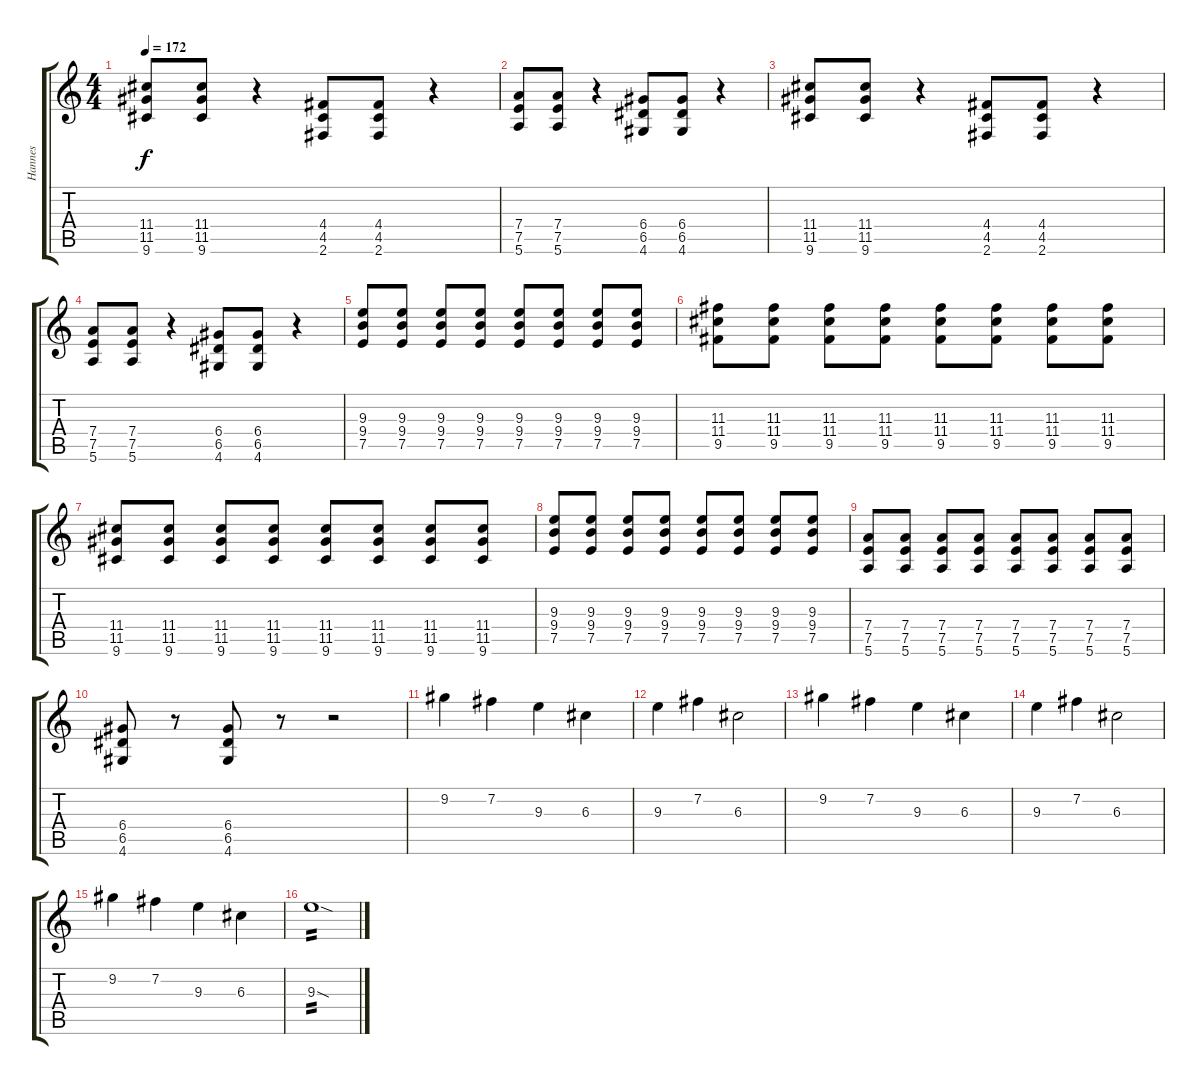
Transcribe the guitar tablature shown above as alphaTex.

\track ("Hannes" "Hannes") {instrument distortionguitar}
\staff {score tabs}
\tuning (E4 B3 G3 D3 A2 E2) {hide}
\ts (4 4)
\tempo 172
\clef g2
\ks c
(11.4 11.5 9.6).8{dy f} (11.4 11.5 9.6).8 r.4 (4.4 4.5 2.6).8 (4.4 4.5 2.6).8 r.4 |
(7.4 7.5 5.6).8 (7.4 7.5 5.6).8 r.4 (6.4 6.5 4.6).8 (6.4 6.5 4.6).8 r.4 |
(11.4 11.5 9.6).8 (11.4 11.5 9.6).8 r.4 (4.4 4.5 2.6).8 (4.4 4.5 2.6).8 r.4 |
(7.4 7.5 5.6).8 (7.4 7.5 5.6).8 r.4 (6.4 6.5 4.6).8 (6.4 6.5 4.6).8 r.4 |
(9.3 9.4 7.5).8 (9.3 9.4 7.5).8 (9.3 9.4 7.5).8 (9.3 9.4 7.5).8 (9.3 9.4 7.5).8 (9.3 9.4 7.5).8 (9.3 9.4 7.5).8 (9.3 9.4 7.5).8 |
(11.3 11.4 9.5).8 (11.3 11.4 9.5).8 (11.3 11.4 9.5).8 (11.3 11.4 9.5).8 (11.3 11.4 9.5).8 (11.3 11.4 9.5).8 (11.3 11.4 9.5).8 (11.3 11.4 9.5).8 |
(11.4 11.5 9.6).8 (11.4 11.5 9.6).8 (11.4 11.5 9.6).8 (11.4 11.5 9.6).8 (11.4 11.5 9.6).8 (11.4 11.5 9.6).8 (11.4 11.5 9.6).8 (11.4 11.5 9.6).8 |
(9.3 9.4 7.5).8 (9.3 9.4 7.5).8 (9.3 9.4 7.5).8 (9.3 9.4 7.5).8 (9.3 9.4 7.5).8 (9.3 9.4 7.5).8 (9.3 9.4 7.5).8 (9.3 9.4 7.5).8 |
(7.4 7.5 5.6).8 (7.4 7.5 5.6).8 (7.4 7.5 5.6).8 (7.4 7.5 5.6).8 (7.4 7.5 5.6).8 (7.4 7.5 5.6).8 (7.4 7.5 5.6).8 (7.4 7.5 5.6).8 |
(6.4 6.5 4.6).8 r.8 (6.4 6.5 4.6).8 r.8 r.2 |
9.2.4 7.2.4 9.3.4 6.3.4 |
9.3.4 7.2.4 6.3.2 |
9.2.4 7.2.4 9.3.4 6.3.4 |
9.3.4 7.2.4 6.3.2 |
9.2.4 7.2.4 9.3.4 6.3.4 |
9.3{sod}.1{tp 2}
